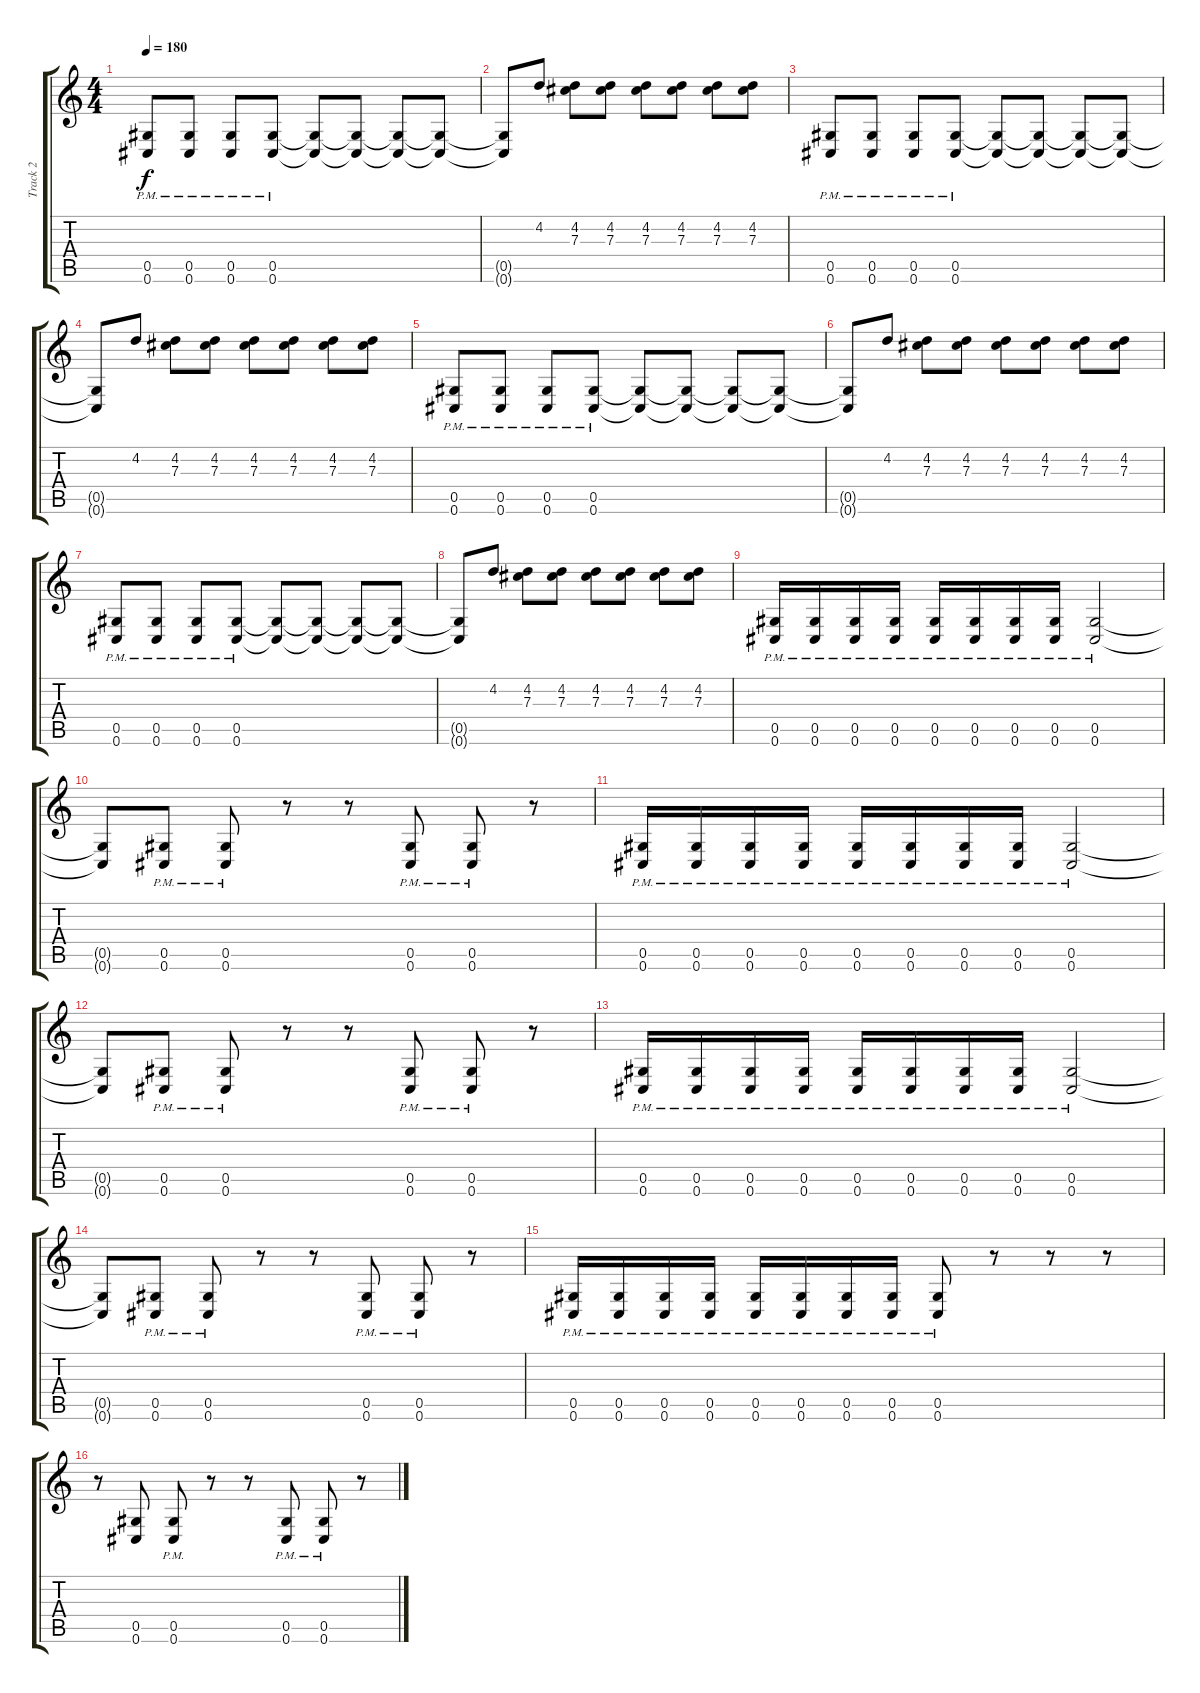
\track ("Track 2" "Track 2") {instrument distortionguitar}
\staff {score tabs}
\tuning (Eb4 Bb3 Gb3 Db3 Ab2 Db2) {hide}
\ts (4 4)
\tempo 180
\clef g2
\ks c
(0.5{pm} 0.6{pm}).8{dy f} (0.5{pm} 0.6{pm}).8 (0.5{pm} 0.6{pm}).8 (0.5{pm} 0.6{pm}).8 (0.5{t} 0.6{t}).8 (0.5{t} 0.6{t}).8 (0.5{t} 0.6{t}).8 (0.5{t} 0.6{t}).8 |
(0.5{t} 0.6{t}).8 4.2.8 (4.2 7.3).8 (4.2 7.3).8 (4.2 7.3).8 (4.2 7.3).8 (4.2 7.3).8 (4.2 7.3).8 |
(0.5{pm} 0.6{pm}).8 (0.5{pm} 0.6{pm}).8 (0.5{pm} 0.6{pm}).8 (0.5{pm} 0.6{pm}).8 (0.5{t} 0.6{t}).8 (0.5{t} 0.6{t}).8 (0.5{t} 0.6{t}).8 (0.5{t} 0.6{t}).8 |
(0.5{t} 0.6{t}).8 4.2.8 (4.2 7.3).8 (4.2 7.3).8 (4.2 7.3).8 (4.2 7.3).8 (4.2 7.3).8 (4.2 7.3).8 |
(0.5{pm} 0.6{pm}).8 (0.5{pm} 0.6{pm}).8 (0.5{pm} 0.6{pm}).8 (0.5{pm} 0.6{pm}).8 (0.5{t} 0.6{t}).8 (0.5{t} 0.6{t}).8 (0.5{t} 0.6{t}).8 (0.5{t} 0.6{t}).8 |
(0.5{t} 0.6{t}).8 4.2.8 (4.2 7.3).8 (4.2 7.3).8 (4.2 7.3).8 (4.2 7.3).8 (4.2 7.3).8 (4.2 7.3).8 |
(0.5{pm} 0.6{pm}).8 (0.5{pm} 0.6{pm}).8 (0.5{pm} 0.6{pm}).8 (0.5{pm} 0.6{pm}).8 (0.5{t} 0.6{t}).8 (0.5{t} 0.6{t}).8 (0.5{t} 0.6{t}).8 (0.5{t} 0.6{t}).8 |
(0.5{t} 0.6{t}).8 4.2.8 (4.2 7.3).8 (4.2 7.3).8 (4.2 7.3).8 (4.2 7.3).8 (4.2 7.3).8 (4.2 7.3).8 |
(0.5{pm} 0.6{pm}).16 (0.5{pm} 0.6{pm}).16 (0.5{pm} 0.6{pm}).16 (0.5{pm} 0.6{pm}).16 (0.5{pm} 0.6{pm}).16 (0.5{pm} 0.6{pm}).16 (0.5{pm} 0.6{pm}).16 (0.5{pm} 0.6{pm}).16 (0.5{pm} 0.6{pm}).2 |
(0.5{t} 0.6{t}).8 (0.5{pm} 0.6{pm}).8 (0.5{pm} 0.6{pm}).8 r.8 r.8 (0.5{pm} 0.6{pm}).8 (0.5{pm} 0.6{pm}).8 r.8 |
(0.5{pm} 0.6{pm}).16 (0.5{pm} 0.6{pm}).16 (0.5{pm} 0.6{pm}).16 (0.5{pm} 0.6{pm}).16 (0.5{pm} 0.6{pm}).16 (0.5{pm} 0.6{pm}).16 (0.5{pm} 0.6{pm}).16 (0.5{pm} 0.6{pm}).16 (0.5{pm} 0.6{pm}).2 |
(0.5{t} 0.6{t}).8 (0.5{pm} 0.6{pm}).8 (0.5{pm} 0.6{pm}).8 r.8 r.8 (0.5{pm} 0.6{pm}).8 (0.5{pm} 0.6{pm}).8 r.8 |
(0.5{pm} 0.6{pm}).16 (0.5{pm} 0.6{pm}).16 (0.5{pm} 0.6{pm}).16 (0.5{pm} 0.6{pm}).16 (0.5{pm} 0.6{pm}).16 (0.5{pm} 0.6{pm}).16 (0.5{pm} 0.6{pm}).16 (0.5{pm} 0.6{pm}).16 (0.5{pm} 0.6{pm}).2 |
(0.5{t} 0.6{t}).8 (0.5{pm} 0.6{pm}).8 (0.5{pm} 0.6{pm}).8 r.8 r.8 (0.5{pm} 0.6{pm}).8 (0.5{pm} 0.6{pm}).8 r.8 |
(0.5{pm} 0.6{pm}).16 (0.5{pm} 0.6{pm}).16 (0.5{pm} 0.6{pm}).16 (0.5{pm} 0.6{pm}).16 (0.5{pm} 0.6{pm}).16 (0.5{pm} 0.6{pm}).16 (0.5{pm} 0.6{pm}).16 (0.5{pm} 0.6{pm}).16 (0.5{pm} 0.6{pm}).8 r.8 r.8 r.8 |
r.8 (0.5 0.6).8 (0.5{pm} 0.6{pm}).8 r.8 r.8 (0.5{pm} 0.6{pm}).8 (0.5{pm} 0.6{pm}).8 r.8
